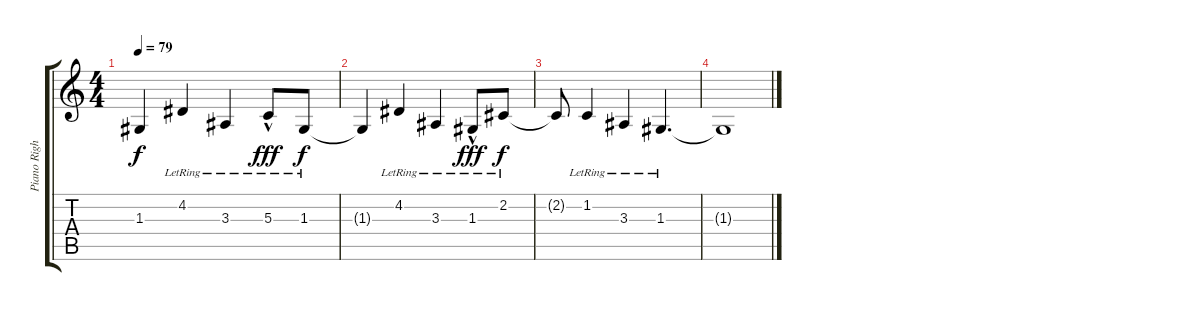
\track ("Piano Right" "Piano Righ") {instrument acousticgrandpiano}
\staff {score tabs}
\tuning (E4 B3 G3 D3 A2 E2) {hide}
\ts (4 4)
\tempo 79
\clef g2
\ks c
1.3{t}.4{dy f} 4.2{lr}.4 3.3{lr}.4 5.3{hac lr}.8{dy fff} 1.3{lr}.8{dy f} |
1.3{t}.4 4.2{lr}.4 3.3{lr}.4 1.3{hac lr}.8{dy fff} 2.2{lr}.8{dy f} |
2.2{t}.8 1.2{lr}.4 3.3{lr}.4 1.3{lr}.4{d} |
1.3{t}.1
